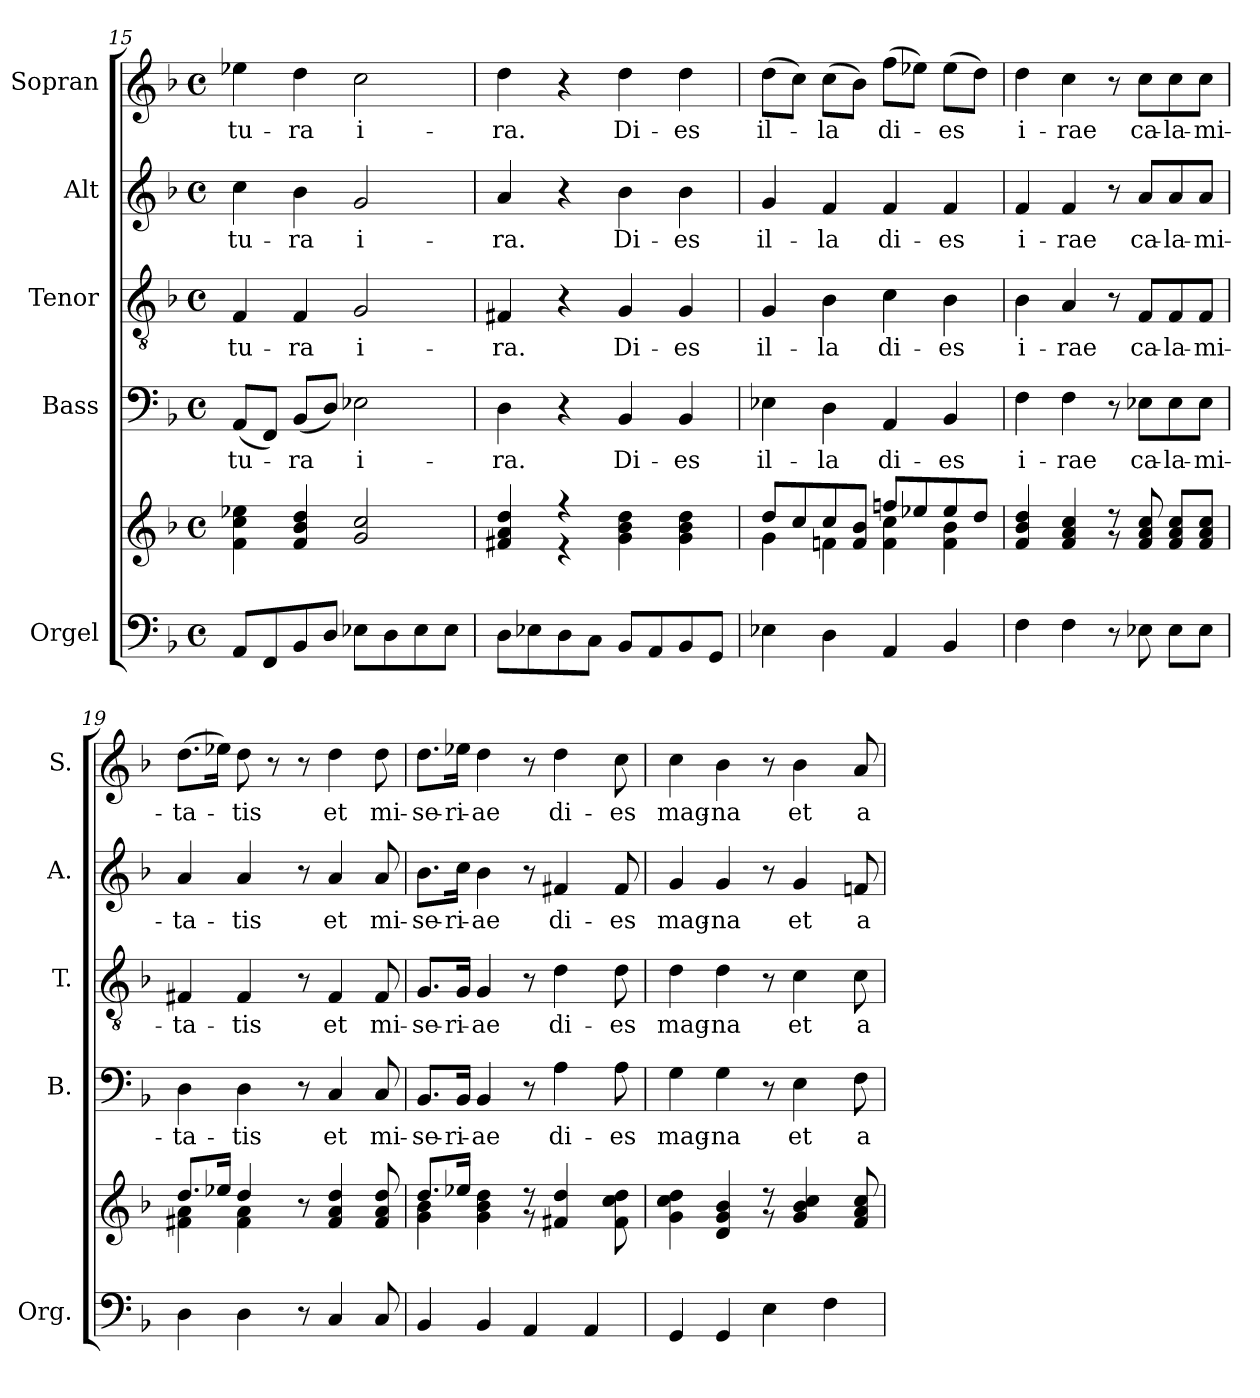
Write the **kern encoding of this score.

**kern	**kern	**kern	**text	**kern	**text	**kern	**text	**kern	**text
*part5	*part5	*part4	*part4	*part3	*part3	*part2	*part2	*part1	*part1
*staff6	*staff5	*staff4	*staff4	*staff3	*staff3	*staff2	*staff2	*staff1	*staff1
*I"Orgel	*	*I"Bass	*	*I"Tenor	*	*I"Alt	*	*I"Sopran	*
*I'Org.	*	*I'B.	*	*I'T.	*	*I'A.	*	*I'S.	*
*clefF4	*clefG2	*clefF4	*	*clefGv2	*	*clefG2	*	*clefG2	*
*	*	*	*	*ITrd7c12	*	*	*	*	*
*k[b-]	*k[b-]	*k[b-]	*	*k[b-]	*	*k[b-]	*	*k[b-]	*
*F:	*F:	*F:	*	*F:	*	*F:	*	*F:	*
*M4/4	*M4/4	*M4/4	*	*M4/4	*	*M4/4	*	*M4/4	*
*met(c)	*met(c)	*met(c)	*	*met(c)	*	*met(c)	*	*met(c)	*
=15	=15	=15	=15	=15	=15	=15	=15	=15	=15
!	!	!	!LO:LY:b	!	!LO:LY:b	!	!LO:LY:b	!	!LO:LY:b
8AA/L	4f\ 4cc\ 4ee-X\	(<8AA/L	-tu-	4FF/	-tu-	4cc\	-tu-	4ee-X\	-tu-
8FF/	.	8FF/J)	.	.	.	.	.	.	.
!	!	!	!LO:LY:b	!	!LO:LY:b	!	!LO:LY:b	!	!LO:LY:b
8BB-/	4f/ 4b-/ 4dd/	(<8BB-/L	-ra	4FF/	-ra	4b-\	-ra	4dd\	-ra
8D/J	.	8D/J)	.	.	.	.	.	.	.
!	!	!	!LO:LY:b	!	!LO:LY:b	!	!LO:LY:b	!	!LO:LY:b
8E-X\L	2g/ 2cc/	2E-X\	i-	2GG/	i-	2g/	i-	2cc\	i-
8D\	.	.	.	.	.	.	.	.	.
8E-\	.	.	.	.	.	.	.	.	.
8E-\J	.	.	.	.	.	.	.	.	.
!!LO:LB:g=z
=16	=16	=16	=16	=16	=16	=16	=16	=16	=16
*	*^	*	*	*	*	*	*	*	*
!	!	!	!	!LO:LY:b	!	!LO:LY:b	!	!LO:LY:b	!	!LO:LY:b
8D\L	4f#X/ 4a/ 4dd/	4ryy	4D\	-ra.	4FF#X/	-ra.	4a/	-ra.	4dd\	-ra.
8E-X\	.	.	.	.	.	.	.	.	.	.
8D\	4r	4r	4r	.	4r	.	4r	.	4r	.
8C\J	.	.	.	.	.	.	.	.	.	.
!	!	!	!	!LO:LY:b	!	!LO:LY:b	!	!LO:LY:b	!	!LO:LY:b
8BB-/L	4g\ 4b-\ 4dd\	2ryy	4BB-/	Di-	4GG/	Di-	4b-\	Di-	4dd\	Di-
8AA/	.	.	.	.	.	.	.	.	.	.
!	!	!	!	!LO:LY:b	!	!LO:LY:b	!	!LO:LY:b	!	!LO:LY:b
8BB-/	4g\ 4b-\ 4dd\	.	4BB-/	-es	4GG/	-es	4b-\	-es	4dd\	-es
8GG/J	.	.	.	.	.	.	.	.	.	.
=17	=17	=17	=17	=17	=17	=17	=17	=17	=17	=17
!	!	!	!	!LO:LY:b	!	!LO:LY:b	!	!LO:LY:b	!	!LO:LY:b
4E-X\	8dd/L	4g\	4E-X\	il-	4GG/	il-	4g/	il-	(>8dd\L	il-
.	8cc/	.	.	.	.	.	.	.	8cc\J)	.
!	!	!	!	!LO:LY:b	!	!LO:LY:b	!	!LO:LY:b	!	!LO:LY:b
4D\	8cc/	4fn\	4D\	-la	4BB-\	-la	4f/	-la	(>8cc\L	-la
.	8f/ 8b-/J	.	.	.	.	.	.	.	8b-\J)	.
!	!	!	!	!LO:LY:b	!	!LO:LY:b	!	!LO:LY:b	!	!LO:LY:b
4AA/	8ffn/L	4f\ 4cc\	4AA/	di-	4C\	di-	4f/	di-	(>8ff\L	di-
.	8ee-X/	.	.	.	.	.	.	.	8ee-X\J)	.
!	!	!	!	!LO:LY:b	!	!LO:LY:b	!	!LO:LY:b	!	!LO:LY:b
4BB-/	8ee-/	4f\ 4b-\	4BB-/	-es	4BB-\	-es	4f/	-es	(>8ee-\L	-es
.	8dd/J	.	.	.	.	.	.	.	8dd\J)	.
=18	=18	=18	=18	=18	=18	=18	=18	=18	=18	=18
!	!	!	!	!LO:LY:b	!	!LO:LY:b	!	!LO:LY:b	!	!LO:LY:b
4F\	4f/ 4b-/ 4dd/	2ryy	4F\	i-	4BB-\	i-	4f/	i-	4dd\	i-
!	!	!	!	!LO:LY:b	!	!LO:LY:b	!	!LO:LY:b	!	!LO:LY:b
4F\	4f/ 4a/ 4cc/	.	4F\	-rae	4AA/	-rae	4f/	-rae	4cc\	-rae
8r	8r	8r	8r	.	8r	.	8r	.	8r	.
!	!	!	!	!LO:LY:b	!	!LO:LY:b	!	!LO:LY:b	!	!LO:LY:b
8E-X\	8f/ 8a/ 8cc/	4.ryy	8E-X\L	ca-	8FF/L	ca-	8a/L	ca-	8cc\L	ca-
!	!	!	!	!LO:LY:b	!	!LO:LY:b	!	!LO:LY:b	!	!LO:LY:b
8E-\L	8f/ 8a/ 8cc/L	.	8E-\	-la-	8FF/	-la-	8a/	-la-	8cc\	-la-
!	!	!	!	!LO:LY:b	!	!LO:LY:b	!	!LO:LY:b	!	!LO:LY:b
8E-\J	8f/ 8a/ 8cc/J	.	8E-\J	-mi-	8FF/J	-mi-	8a/J	-mi-	8cc\J	-mi-
=19	=19	=19	=19	=19	=19	=19	=19	=19	=19	=19
!	!	!	!	!LO:LY:b	!	!LO:LY:b	!	!LO:LY:b	!	!LO:LY:b
4D\	8.dd/L	4f#X\ 4a\	4D\	-ta-	4FF#X/	-ta-	4a/	-ta-	(>8.dd\L	-ta-
.	16ee-X/Jk	.	.	.	.	.	.	.	16ee-X\Jk)	.
!	!	!	!	!LO:LY:b	!	!LO:LY:b	!	!LO:LY:b	!	!LO:LY:b
4D\	4dd/	4f#\ 4a\	4D\	-tis	4FF#/	-tis	4a/	-tis	8dd\	-tis
.	.	.	.	.	.	.	.	.	8r	.
8r	8r	2ryy	8r	.	8r	.	8r	.	8r	.
!	!	!	!	!LO:LY:b	!	!LO:LY:b	!	!LO:LY:b	!	!LO:LY:b
4C/	4f#/ 4a/ 4dd/	.	4C/	et	4FF#/	et	4a/	et	4dd\	et
!	!	!	!	!LO:LY:b	!	!LO:LY:b	!	!LO:LY:b	!	!LO:LY:b
8C/	8f#/ 8a/ 8dd/	.	8C/	mi-	8FF#/	mi-	8a/	mi-	8dd\	mi-
!!LO:PB:g=z
=20	=20	=20	=20	=20	=20	=20	=20	=20	=20	=20
*	*	*^	*	*	*	*	*	*	*	*
!	!	!	!	!	!LO:LY:b	!	!LO:LY:b	!	!LO:LY:b	!	!LO:LY:b
4BB-/	8.dd/L	4g\ 4b-\	2ryy	8.BB-/L	-se-	8.GG/L	-se-	8.b-\L	-se-	8.dd\L	-se-
!	!	!	!	!	!LO:LY:b	!	!LO:LY:b	!	!LO:LY:b	!	!LO:LY:b
.	16ee-X/Jk	.	.	16BB-/Jk	-ri-	16GG/Jk	-ri-	16cc\Jk	-ri-	16ee-X\Jk	-ri-
!	!	!	!	!	!LO:LY:b	!	!LO:LY:b	!	!LO:LY:b	!	!LO:LY:b
4BB-/	4g\ 4b-\ 4dd\	2.ryy	.	4BB-/	-ae	4GG/	-ae	4b-\	-ae	4dd\	-ae
4AA/	8r	.	8r	8r	.	8r	.	8r	.	8r	.
!	!	!	!	!	!LO:LY:b	!	!LO:LY:b	!	!LO:LY:b	!	!LO:LY:b
.	4f#X/ 4dd/	.	4.ryy	4A\	di-	4D\	di-	4f#X/	di-	4dd\	di-
4AA/	.	.	.	.	.	.	.	.	.	.	.
!	!	!	!	!	!LO:LY:b	!	!LO:LY:b	!	!LO:LY:b	!	!LO:LY:b
.	8f#\ 8cc\ 8dd\	.	.	8A\	-es	8D\	-es	8f#/	-es	8cc\	-es
*	*	*v	*v	*	*	*	*	*	*	*	*
=21	=21	=21	=21	=21	=21	=21	=21	=21	=21	=21
!	!	!	!	!LO:LY:b	!	!LO:LY:b	!	!LO:LY:b	!	!LO:LY:b
4GG/	4g\ 4cc\ 4dd\	2ryy	4G\	mag-	4D\	mag-	4g/	mag-	4cc\	mag-
!	!	!	!	!LO:LY:b	!	!LO:LY:b	!	!LO:LY:b	!	!LO:LY:b
4GG/	4d/ 4g/ 4b-/	.	4G\	-na	4D\	-na	4g/	-na	4b-\	-na
4E\	8r	8r	8r	.	8r	.	8r	.	8r	.
!	!	!	!	!LO:LY:b	!	!LO:LY:b	!	!LO:LY:b	!	!LO:LY:b
.	4g/ 4b-/ 4cc/	4.ryy	4E\	et	4C\	et	4g/	et	4b-\	et
4F\	.	.	.	.	.	.	.	.	.	.
!	!	!	!	!LO:LY:b	!	!LO:LY:b	!	!LO:LY:b	!	!LO:LY:b
.	8f/ 8a/ 8cc/	.	8F\	a-	8C\	a-	8fn/	a-	8a/	a-
*	*v	*v	*	*	*	*	*	*	*	*
=	=	=	=	=	=	=	=	=	=
*-	*-	*-	*-	*-	*-	*-	*-	*-	*-
